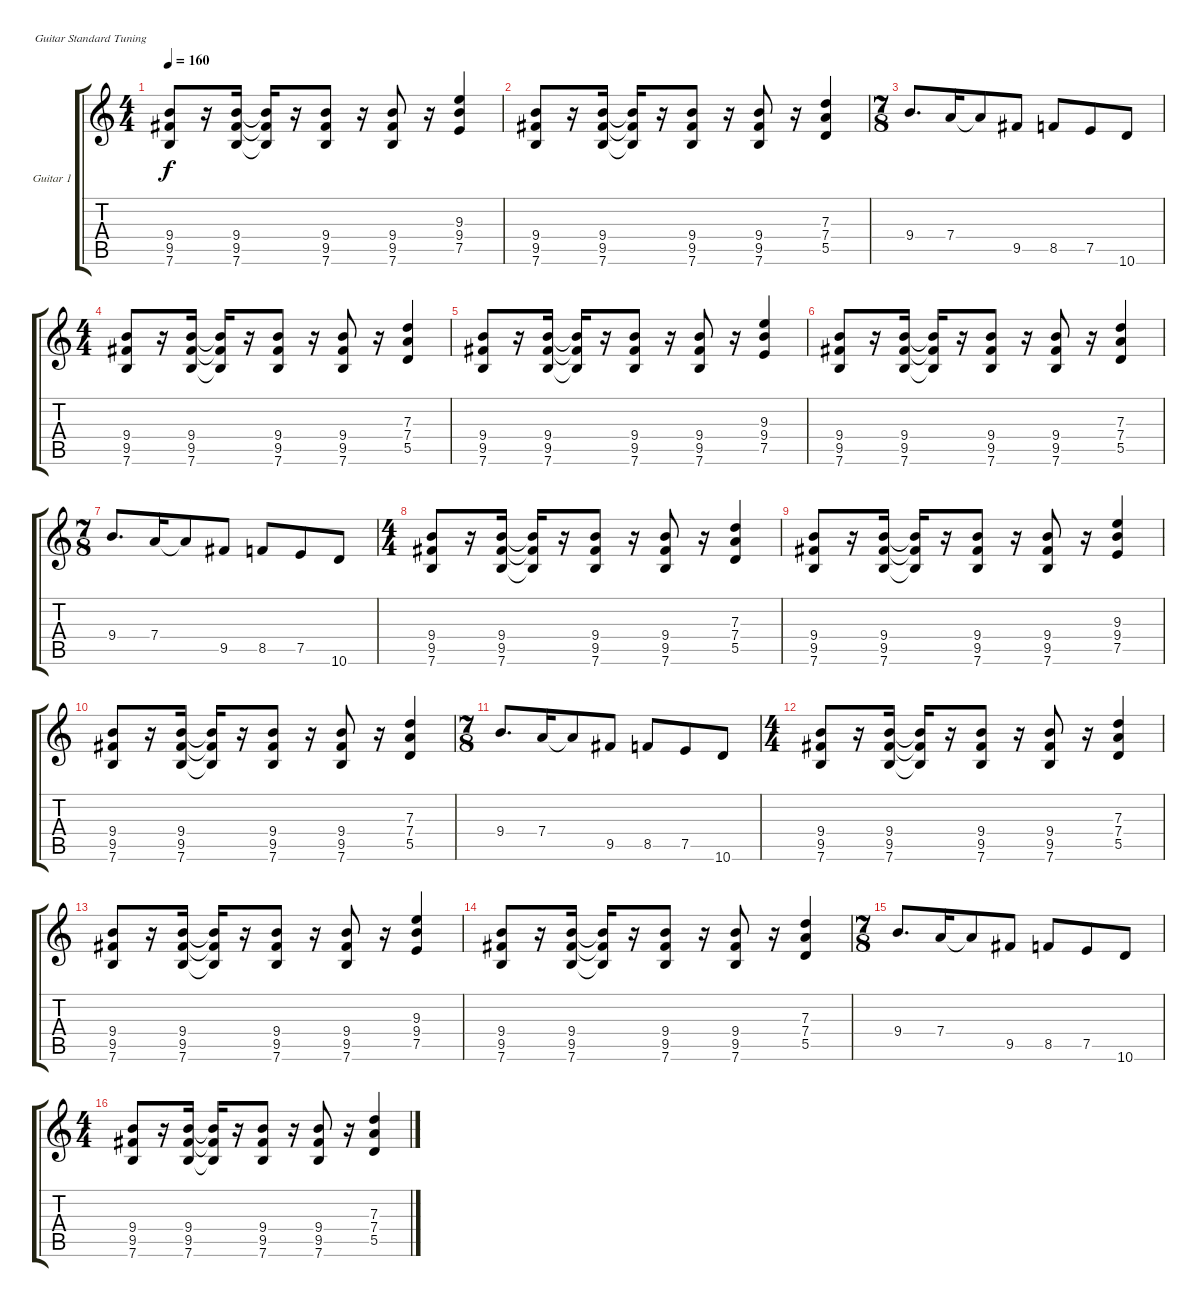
\bracketExtendMode groupsimilarinstruments
\firstSystemTrackNameOrientation horizontal
\otherSystemsTrackNameOrientation horizontal
\track ("Gtr. Rhythm 1" "Guitar 1") {instrument overdrivenguitar}
\staff {score tabs}
\tuning (E4 B3 G3 D3 A2 E2)
\ts (4 4)
\tempo 160
\clef g2
\ks c
(9.4 9.5 7.6).8{dy f} r.16 (9.4 9.5 7.6).16 (9.4{t} 9.5{t} 7.6{t}).16 r.16 (9.4 9.5 7.6).8 r.16 (9.4 9.5 7.6).8 r.16 (9.3 9.4 7.5).4 |
(9.4 9.5 7.6).8 r.16 (9.4 9.5 7.6).16 (9.4{t} 9.5{t} 7.6{t}).16 r.16 (9.4 9.5 7.6).8 r.16 (9.4 9.5 7.6).8 r.16 (7.3 7.4 5.5).4 |
\ts (7 8)
9.4.8{d} 7.4.16 7.4{t}.8 9.5.8 8.5.8 7.5.8 10.6.8 |
\ts (4 4)
(9.4 9.5 7.6).8 r.16 (9.4 9.5 7.6).16 (9.4{t} 9.5{t} 7.6{t}).16 r.16 (9.4 9.5 7.6).8 r.16 (9.4 9.5 7.6).8 r.16 (7.3 7.4 5.5).4 |
(9.4 9.5 7.6).8 r.16 (9.4 9.5 7.6).16 (9.4{t} 9.5{t} 7.6{t}).16 r.16 (9.4 9.5 7.6).8 r.16 (9.4 9.5 7.6).8 r.16 (9.3 9.4 7.5).4 |
(9.4 9.5 7.6).8 r.16 (9.4 9.5 7.6).16 (9.4{t} 9.5{t} 7.6{t}).16 r.16 (9.4 9.5 7.6).8 r.16 (9.4 9.5 7.6).8 r.16 (7.3 7.4 5.5).4 |
\ts (7 8)
9.4.8{d} 7.4.16 7.4{t}.8 9.5.8 8.5.8 7.5.8 10.6.8 |
\ts (4 4)
(9.4 9.5 7.6).8 r.16 (9.4 9.5 7.6).16 (9.4{t} 9.5{t} 7.6{t}).16 r.16 (9.4 9.5 7.6).8 r.16 (9.4 9.5 7.6).8 r.16 (7.3 7.4 5.5).4 |
(9.4 9.5 7.6).8 r.16 (9.4 9.5 7.6).16 (9.4{t} 9.5{t} 7.6{t}).16 r.16 (9.4 9.5 7.6).8 r.16 (9.4 9.5 7.6).8 r.16 (9.3 9.4 7.5).4 |
(9.4 9.5 7.6).8 r.16 (9.4 9.5 7.6).16 (9.4{t} 9.5{t} 7.6{t}).16 r.16 (9.4 9.5 7.6).8 r.16 (9.4 9.5 7.6).8 r.16 (7.3 7.4 5.5).4 |
\ts (7 8)
9.4.8{d} 7.4.16 7.4{t}.8 9.5.8 8.5.8 7.5.8 10.6.8 |
\ts (4 4)
(9.4 9.5 7.6).8 r.16 (9.4 9.5 7.6).16 (9.4{t} 9.5{t} 7.6{t}).16 r.16 (9.4 9.5 7.6).8 r.16 (9.4 9.5 7.6).8 r.16 (7.3 7.4 5.5).4 |
(9.4 9.5 7.6).8 r.16 (9.4 9.5 7.6).16 (9.4{t} 9.5{t} 7.6{t}).16 r.16 (9.4 9.5 7.6).8 r.16 (9.4 9.5 7.6).8 r.16 (9.3 9.4 7.5).4 |
(9.4 9.5 7.6).8 r.16 (9.4 9.5 7.6).16 (9.4{t} 9.5{t} 7.6{t}).16 r.16 (9.4 9.5 7.6).8 r.16 (9.4 9.5 7.6).8 r.16 (7.3 7.4 5.5).4 |
\ts (7 8)
9.4.8{d} 7.4.16 7.4{t}.8 9.5.8 8.5.8 7.5.8 10.6.8 |
\ts (4 4)
(9.4 9.5 7.6).8 r.16 (9.4 9.5 7.6).16 (9.4{t} 9.5{t} 7.6{t}).16 r.16 (9.4 9.5 7.6).8 r.16 (9.4 9.5 7.6).8 r.16 (7.3 7.4 5.5).4
